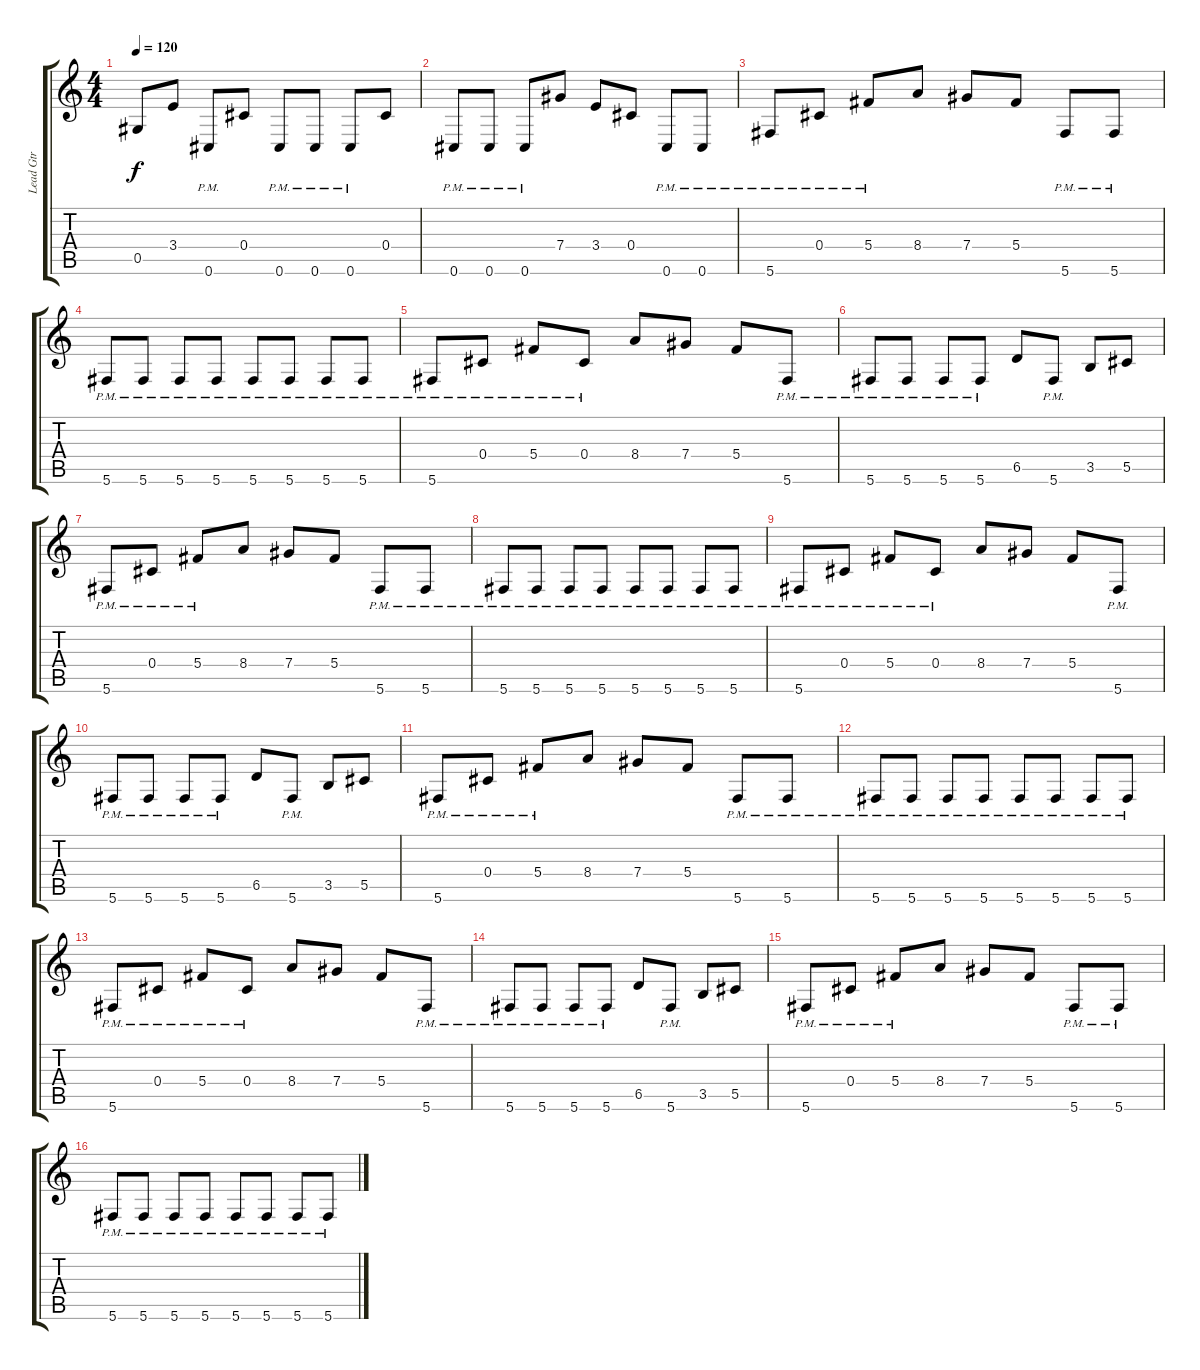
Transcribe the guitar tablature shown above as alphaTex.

\track ("Lead Gtr" "Lead Gtr") {instrument distortionguitar}
\staff {score tabs}
\tuning (Eb4 Ab3 Gb3 Db3 Ab2 Db2) {hide}
\ts (4 4)
\tempo 120
\clef g2
\ks c
0.5.8{dy f} 3.4.8 0.6{pm}.8 0.4.8 0.6{pm}.8 0.6{pm}.8 0.6{pm}.8 0.4.8 |
0.6{pm}.8 0.6{pm}.8 0.6{pm}.8 7.4.8 3.4.8 0.4.8 0.6{pm}.8 0.6{pm}.8 |
5.6{pm}.8 0.4{pm}.8 5.4{pm}.8 8.4.8 7.4.8 5.4.8 5.6{pm}.8 5.6{pm}.8 |
5.6{pm}.8 5.6{pm}.8 5.6{pm}.8 5.6{pm}.8 5.6{pm}.8 5.6{pm}.8 5.6{pm}.8 5.6{pm}.8 |
5.6{pm}.8 0.4{pm}.8 5.4{pm}.8 0.4{pm}.8 8.4.8 7.4.8 5.4.8 5.6{pm}.8 |
5.6{pm}.8 5.6{pm}.8 5.6{pm}.8 5.6{pm}.8 6.5.8 5.6{pm}.8 3.5.8 5.5.8 |
5.6{pm}.8 0.4{pm}.8 5.4{pm}.8 8.4.8 7.4.8 5.4.8 5.6{pm}.8 5.6{pm}.8 |
5.6{pm}.8 5.6{pm}.8 5.6{pm}.8 5.6{pm}.8 5.6{pm}.8 5.6{pm}.8 5.6{pm}.8 5.6{pm}.8 |
5.6{pm}.8 0.4{pm}.8 5.4{pm}.8 0.4{pm}.8 8.4.8 7.4.8 5.4.8 5.6{pm}.8 |
5.6{pm}.8 5.6{pm}.8 5.6{pm}.8 5.6{pm}.8 6.5.8 5.6{pm}.8 3.5.8 5.5.8 |
5.6{pm}.8 0.4{pm}.8 5.4{pm}.8 8.4.8 7.4.8 5.4.8 5.6{pm}.8 5.6{pm}.8 |
5.6{pm}.8 5.6{pm}.8 5.6{pm}.8 5.6{pm}.8 5.6{pm}.8 5.6{pm}.8 5.6{pm}.8 5.6{pm}.8 |
5.6{pm}.8 0.4{pm}.8 5.4{pm}.8 0.4{pm}.8 8.4.8 7.4.8 5.4.8 5.6{pm}.8 |
5.6{pm}.8 5.6{pm}.8 5.6{pm}.8 5.6{pm}.8 6.5.8 5.6{pm}.8 3.5.8 5.5.8 |
5.6{pm}.8 0.4{pm}.8 5.4{pm}.8 8.4.8 7.4.8 5.4.8 5.6{pm}.8 5.6{pm}.8 |
5.6{pm}.8 5.6{pm}.8 5.6{pm}.8 5.6{pm}.8 5.6{pm}.8 5.6{pm}.8 5.6{pm}.8 5.6{pm}.8
